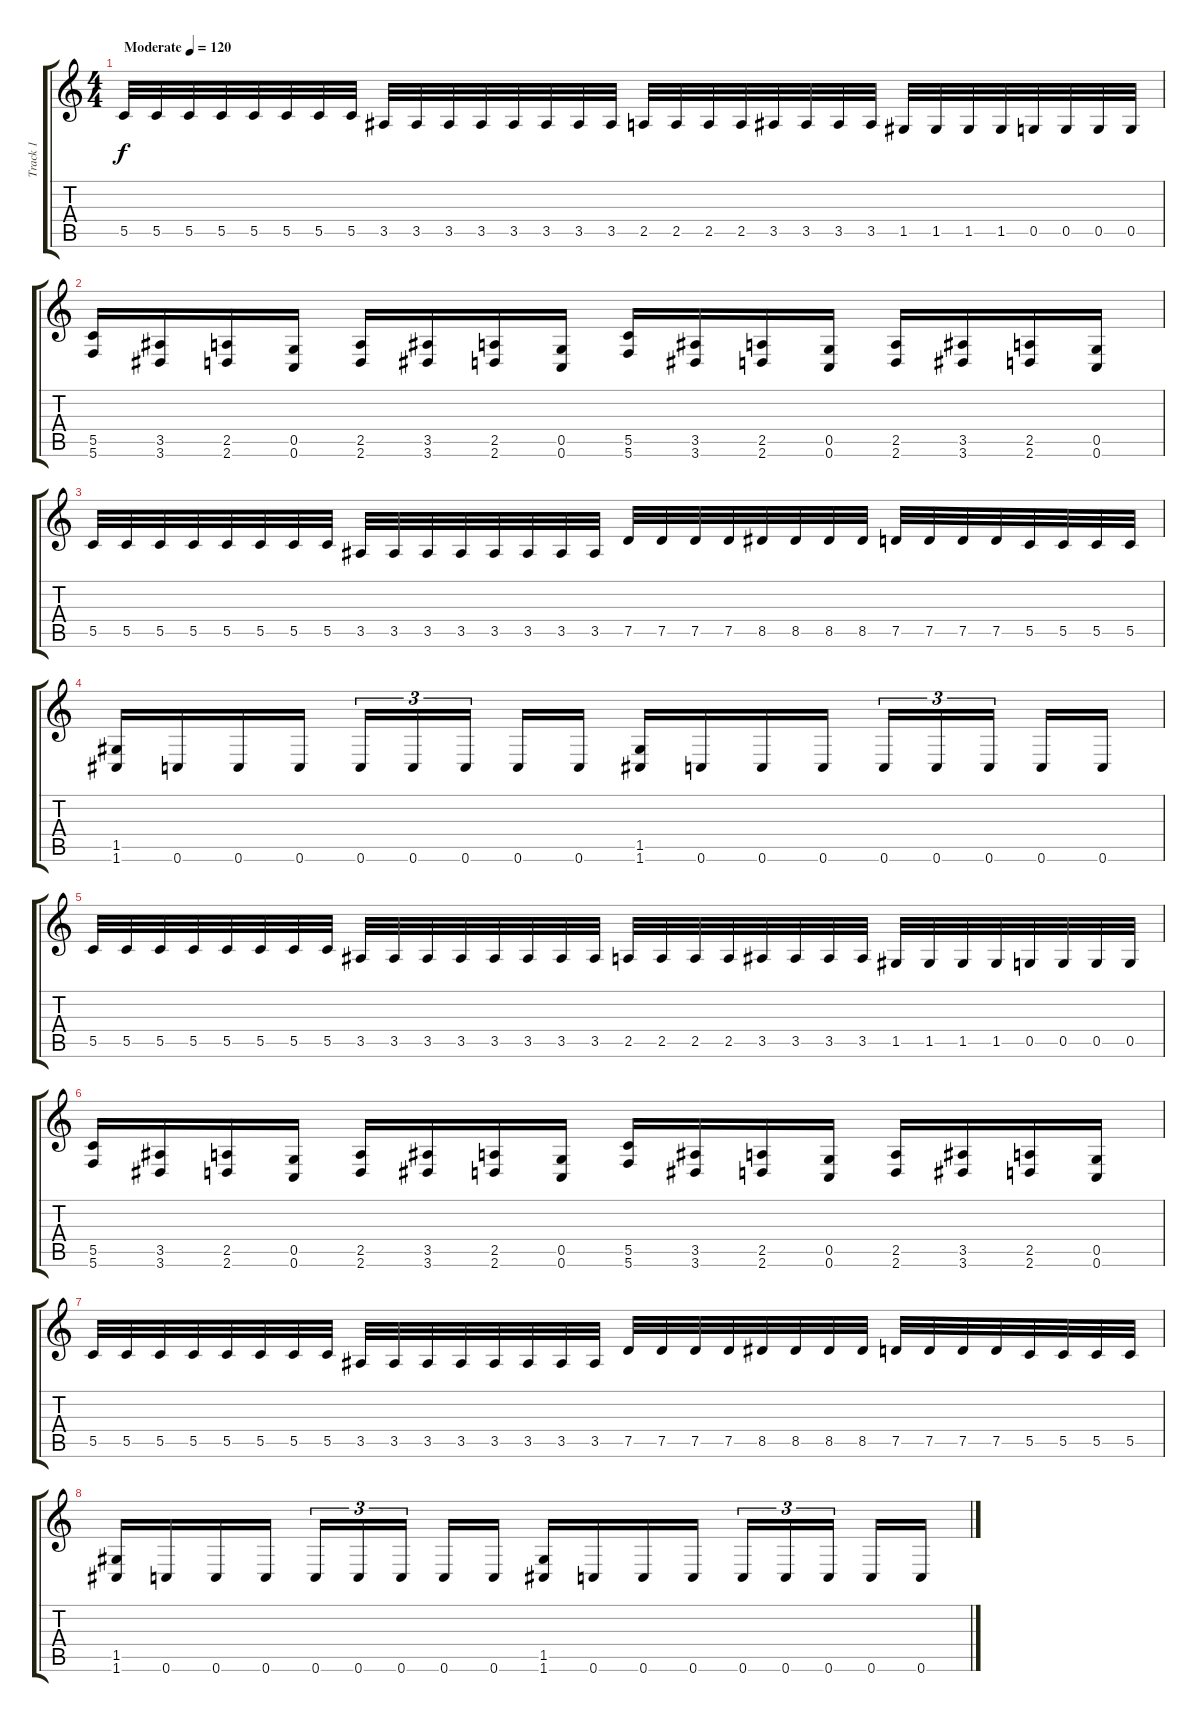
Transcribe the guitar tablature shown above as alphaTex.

\track ("Track 1" "Track 1") {instrument distortionguitar}
\staff {score tabs}
\tuning (D4 A3 F3 C3 G2 C2) {hide}
\ts (4 4)
\tempo (120 "Moderate")
\clef g2
\ks c
5.5.32{dy f instrument distortionguitar} 5.5.32 5.5.32 5.5.32 5.5.32 5.5.32 5.5.32 5.5.32 3.5.32 3.5.32 3.5.32 3.5.32 3.5.32 3.5.32 3.5.32 3.5.32 2.5.32 2.5.32 2.5.32 2.5.32 3.5.32 3.5.32 3.5.32 3.5.32 1.5.32 1.5.32 1.5.32 1.5.32 0.5.32 0.5.32 0.5.32 0.5.32 |
(5.5 5.6).16 (3.5 3.6).16 (2.5 2.6).16 (0.5 0.6).16 (2.5 2.6).16 (3.5 3.6).16 (2.5 2.6).16 (0.5 0.6).16 (5.5 5.6).16 (3.5 3.6).16 (2.5 2.6).16 (0.5 0.6).16 (2.5 2.6).16 (3.5 3.6).16 (2.5 2.6).16 (0.5 0.6).16 |
5.5.32 5.5.32 5.5.32 5.5.32 5.5.32 5.5.32 5.5.32 5.5.32 3.5.32 3.5.32 3.5.32 3.5.32 3.5.32 3.5.32 3.5.32 3.5.32 7.5.32 7.5.32 7.5.32 7.5.32 8.5.32 8.5.32 8.5.32 8.5.32 7.5.32 7.5.32 7.5.32 7.5.32 5.5.32 5.5.32 5.5.32 5.5.32 |
(1.5 1.6).16 0.6.16 0.6.16 0.6.16 0.6.16{tu (3 2)} 0.6.16{tu (3 2)} 0.6.16{tu (3 2) beam splitsecondary} 0.6.16 0.6.16 (1.5 1.6).16 0.6.16 0.6.16 0.6.16 0.6.16{tu (3 2)} 0.6.16{tu (3 2)} 0.6.16{tu (3 2) beam splitsecondary} 0.6.16 0.6.16 |
5.5.32 5.5.32 5.5.32 5.5.32 5.5.32 5.5.32 5.5.32 5.5.32 3.5.32 3.5.32 3.5.32 3.5.32 3.5.32 3.5.32 3.5.32 3.5.32 2.5.32 2.5.32 2.5.32 2.5.32 3.5.32 3.5.32 3.5.32 3.5.32 1.5.32 1.5.32 1.5.32 1.5.32 0.5.32 0.5.32 0.5.32 0.5.32 |
(5.5 5.6).16 (3.5 3.6).16 (2.5 2.6).16 (0.5 0.6).16 (2.5 2.6).16 (3.5 3.6).16 (2.5 2.6).16 (0.5 0.6).16 (5.5 5.6).16 (3.5 3.6).16 (2.5 2.6).16 (0.5 0.6).16 (2.5 2.6).16 (3.5 3.6).16 (2.5 2.6).16 (0.5 0.6).16 |
5.5.32 5.5.32 5.5.32 5.5.32 5.5.32 5.5.32 5.5.32 5.5.32 3.5.32 3.5.32 3.5.32 3.5.32 3.5.32 3.5.32 3.5.32 3.5.32 7.5.32 7.5.32 7.5.32 7.5.32 8.5.32 8.5.32 8.5.32 8.5.32 7.5.32 7.5.32 7.5.32 7.5.32 5.5.32 5.5.32 5.5.32 5.5.32 |
(1.5 1.6).16 0.6.16 0.6.16 0.6.16 0.6.16{tu (3 2)} 0.6.16{tu (3 2)} 0.6.16{tu (3 2) beam splitsecondary} 0.6.16 0.6.16 (1.5 1.6).16 0.6.16 0.6.16 0.6.16 0.6.16{tu (3 2)} 0.6.16{tu (3 2)} 0.6.16{tu (3 2) beam splitsecondary} 0.6.16 0.6.16
